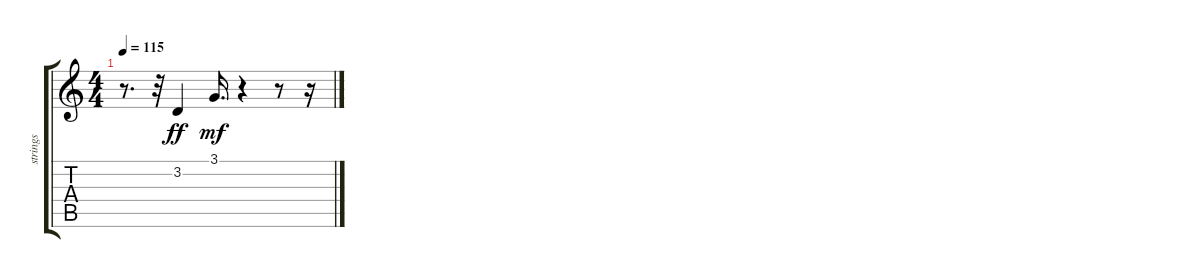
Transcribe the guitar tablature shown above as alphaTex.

\track ("strings" "strings") {instrument stringensemble1}
\staff {score tabs}
\tuning (E4 B3 G3 D3 A2 E2) {hide}
\ts (4 4)
\tempo 115
\clef g2
\ks c
r.8{d dy f} r.32 3.2.4{dy ff} 3.1.16{d dy mf} r.4 r.8 r.16
